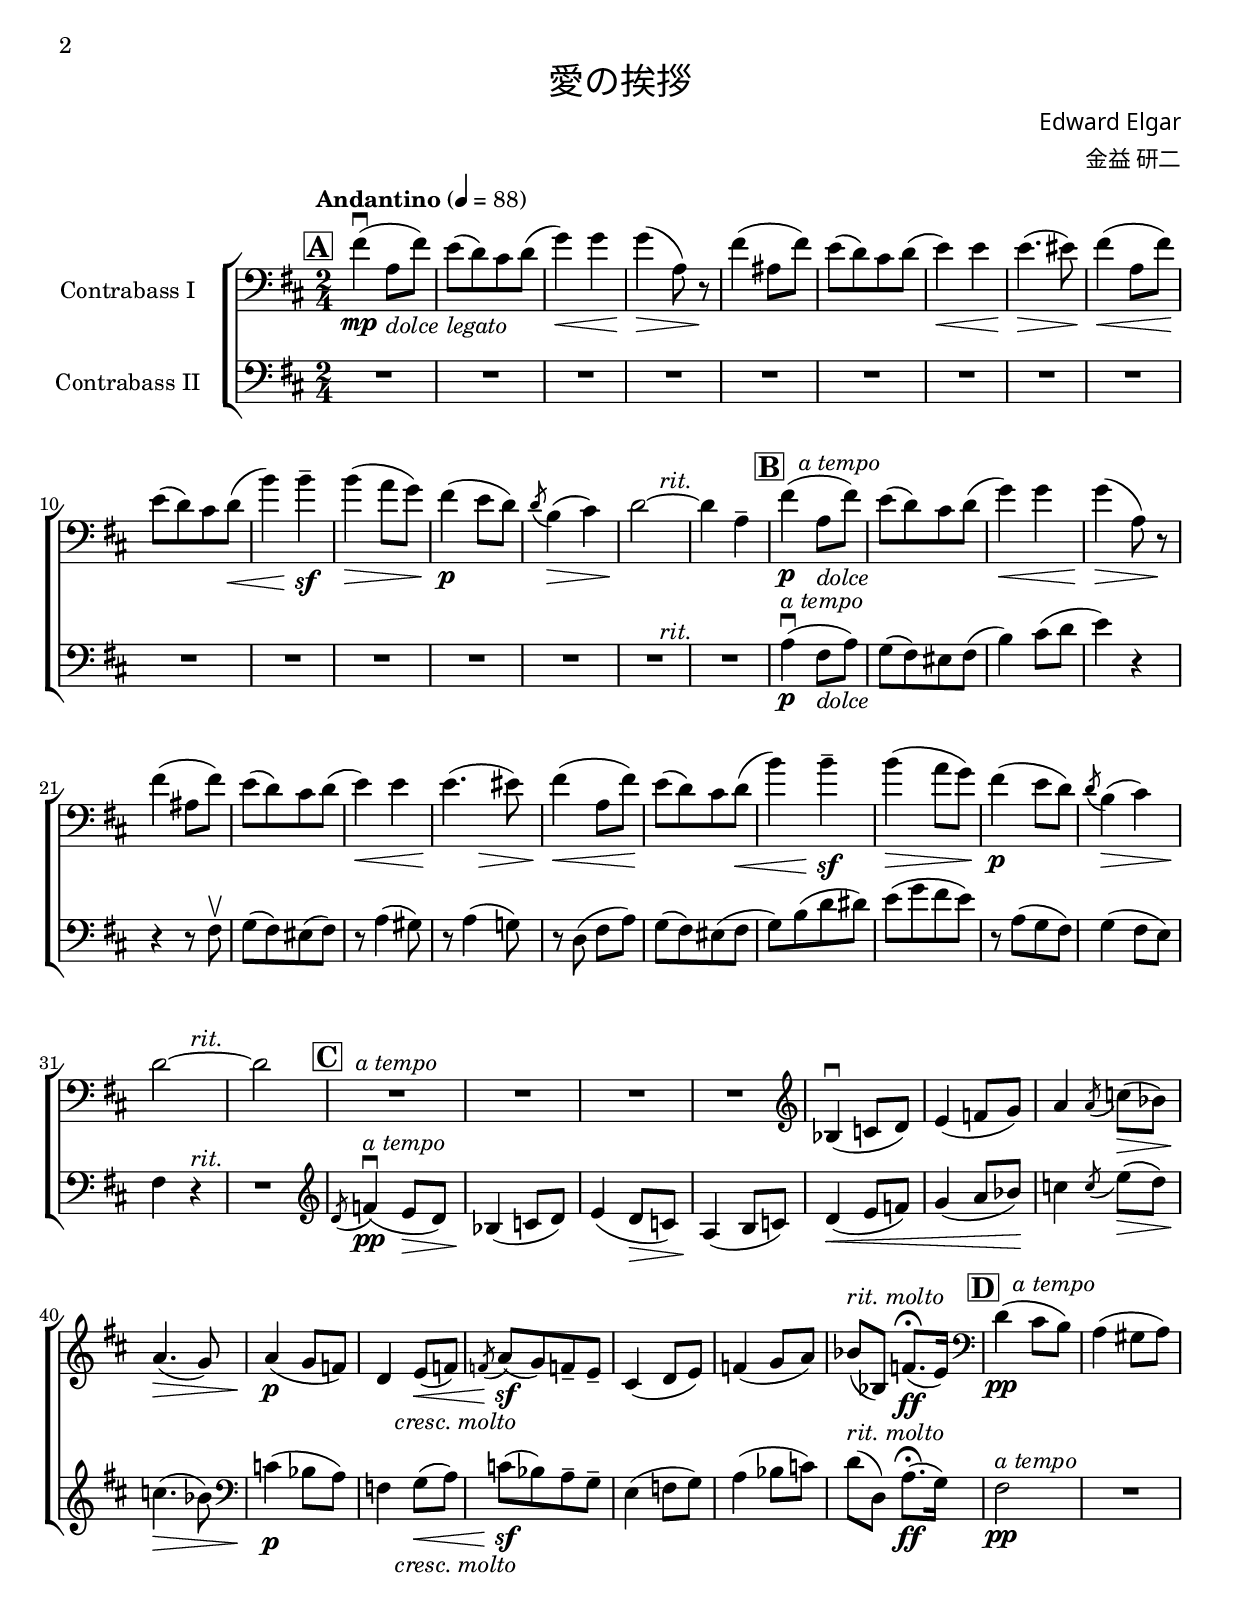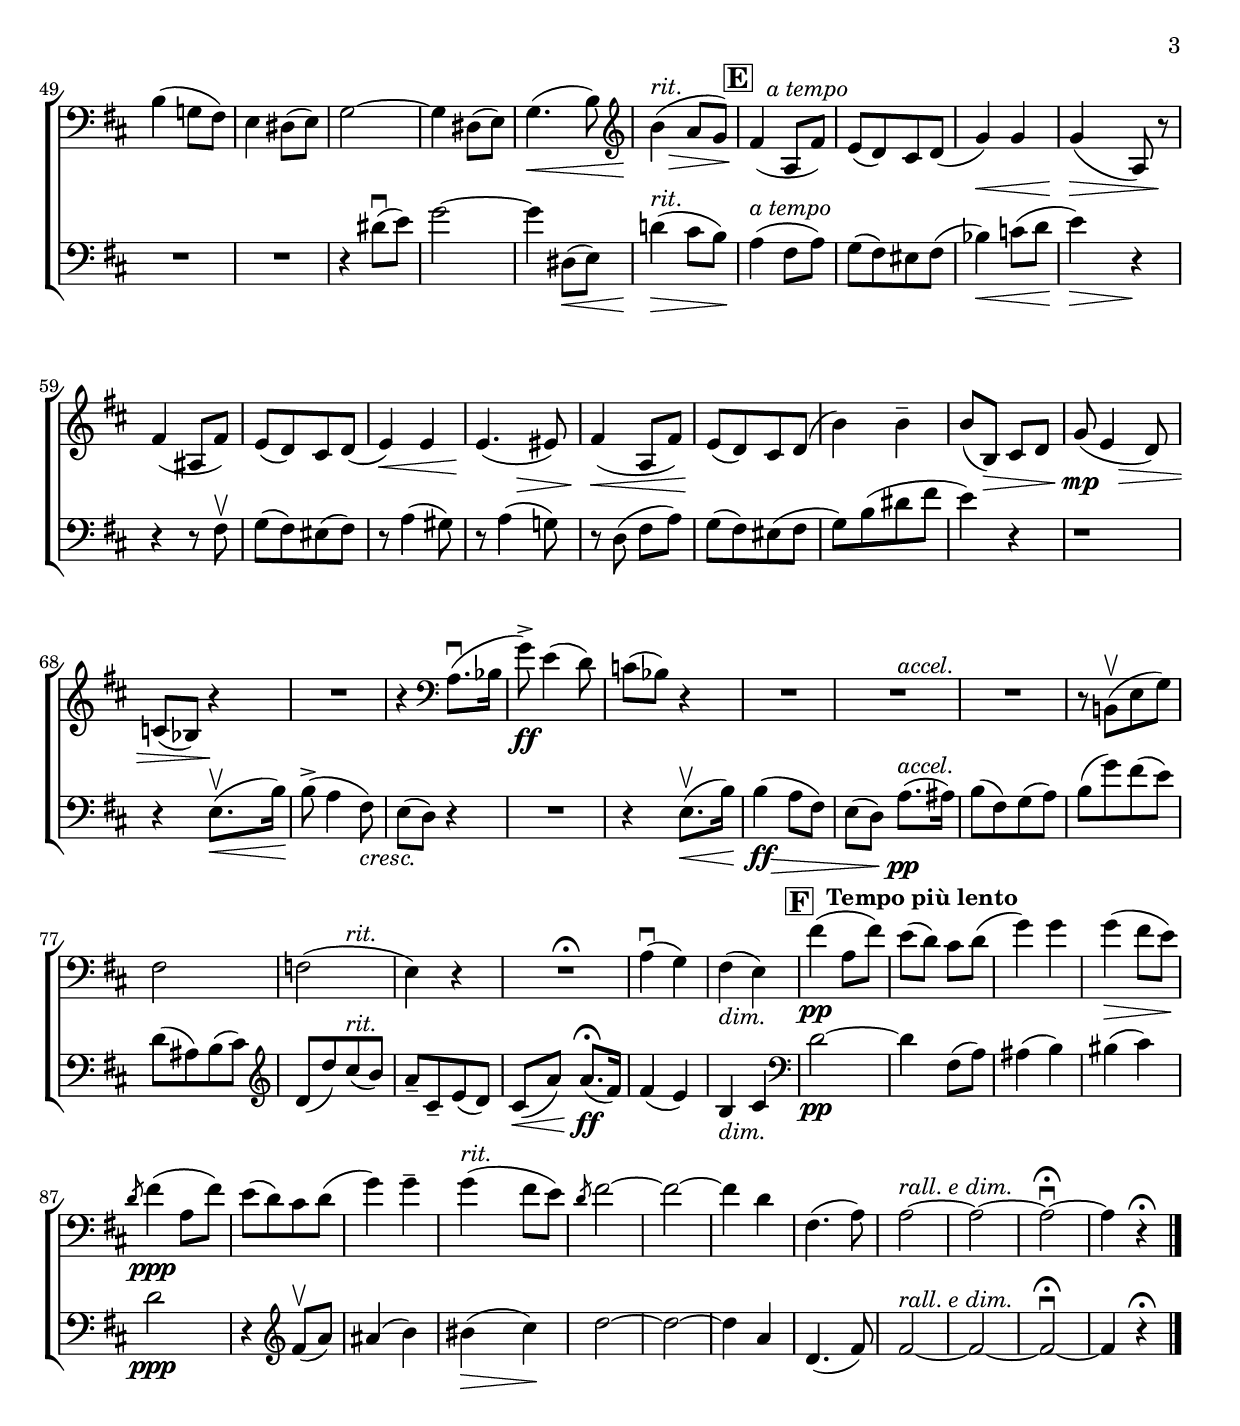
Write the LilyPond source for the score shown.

\version "2.24.0"
\header {
  title = \markup {
          \override #'(font-name . "HGSSoeiKakupoptai")
          "愛の挨拶"
  }
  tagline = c
  composer = \markup {
          \override #'(font-name . "HGSSoeiKakupoptai")
          "Edward Elgar"
  }
  arranger = \markup {
          \override #'(font-name . "HGSSoeiKakupoptai")
          "金益 研二"
  }
}


#(set-global-staff-size 20)
#(set-default-paper-size "a4" )

%%以下、定義
ffz = #(make-dynamic-script "ffz")
fpp = #(make-dynamic-script "fpp")
%%ここまで、定義

\paper {
  #(set-paper-size "a4")
  top-margin = 2\cm
  bottom-margin = 1\cm
  left-margin = 1\cm
  right-margin = 1\cm

  markup-markup-spacing.basic-distance = #20
  markup-system-spacing.basic-distance = #20
  last-bottom-spacing.basic-distance = #12
  system-system-spacing.basic-distance = #16
  score-markup-spacing.basic-distance = #20

  print-page-number = ##t
  print-first-page-number = ##t
  first-page-number = 2

}


\layout {
  indent = 3.0\cm %%0にするといい
}


\score {
  \new ChoirStaff <<    
    \new Staff \with {
      instrumentName = "Contrabass I "
    }{
      \compressEmptyMeasures
      \relative c'{
  \set Score.rehearsalMarkFormatter = #format-mark-box-alphabet
  \numericTimeSignature
  \time 2/4 %%拍子
  \set Staff.midiInstrument = "contrabass"
  \clef bass %%音部記号　ト音…treble　ヘ音…bass　ハ音…alto
  \override Hairpin.minimum-length = #6

  \key d \major  %%調
  \tempo Andantino 4=88  %%BPM
  \mark \default
  fis4\mp\downbow( a,8_\markup{\italic dolce} fis')
  e_\markup{\italic legato}[( d) cis d](
  g4\<) g
  g\>( a,8) r\!
  fis'4( ais,8 fis')
  e[( d) cis d](
  e4\<) e
  e4.\>( eis8)
  fis4\<( a,8 fis')
  e\![( d) cis d\<](
  b'4) b--\sf
  b\>( a8 g)
  fis4\p( e8 d)
  \acciaccatura d8 b4\>( cis)
  << d2~\! {s4 s^\markup{\italic rit.}}>>
  d4 a--
  \mark \default
  <<fis'4\p( {s8 s^\markup{\italic {a tempo}}}>> a,8_\markup{\italic dolce} fis')
  e[( d) cis d](
  g4\<) g
  g\>( a,8) r\!
  fis'4( ais,8 fis')
  e[( d) cis d](
  e4\<) e
  <<{e4.\!( eis8)} {s4 s\>}>>
  fis4\<( a,8 fis')
  e\![( d) cis d\<](
  b'4) b--\sf
  b\>( a8 g)
  fis4\p( e8 d)
  \acciaccatura d8 b4\>( cis)
  << d2~\! {s4 s^\markup{\italic rit.}}>>
  d2
  \mark \default
  \acciaccatura s8 R1*1/2^\markup{\italic {a tempo}}
  R1*1/2*3
  \clef treble
  bes4\downbow( c8 d)
  e4( f8 g)
  a4 \acciaccatura a8 c8\>( bes)
  a4.\>( g8)
  a4\p( g8 f)
  <<d4 {s8 s_\markup{\italic {cresc. molto}}}>> e8\<( f)
  \acciaccatura f8 a8\sf[( g) f!-- e--]
  cis4( d8 e)
  f4( g8 a)
  bes^\markup{\italic {rit. molto}}( bes,) f'8.\ff\fermata( e16)
  \mark \default
  \clef bass
  <<d4\pp( {s8 s^\markup{\italic {a tempo}}}>> cis8 b)
  a4( gis8 a)
  b4( g!8 fis)
  e4 dis8( e)
  g2~
  g4 dis8( e)
  g4.\<( b8)
  \clef treble
  <<b'4^\markup{\italic rit.}\!( {s8 s\>}>> a8 g)
  \mark \default
  <<fis4\!( {s8 s^\markup{\italic {a tempo}}}>> a,8 fis')
  e[( d) cis d](
  g4\<) g
  g\>( a,8) r\!
  fis'4( ais,8 fis')
  e[( d) cis d](
  e4\<) e
  <<{e4.\!( eis8)} {s4 s\>}>>
  fis4\<( a,8 fis')
  e\![( d) cis d](
  b'4) b--
  b8( b,)\> cis d
  g8\mp( <<e4 {s8 s\>}>> d8)
  c( bes) r4\!
  R1*1/2
  r4 \clef bass a8.\downbow( bes16
  g'8->\ff) e4( d8)
  c( bes) r4
  R1*1/2
  <<R1*1/2 {s4 s^\markup{\italic accel.}}>>
  R1*1/2
  r8 b,!\upbow[( e g)]
  fis2
  << f2( {s4 s^\markup{\italic rit.}}>>
  e4) r4
  R1*1/2\fermata
  a4\downbow( g)
  fis_\markup{\italic dim.}( e)
  \mark \default
  << fis'4\pp( {s8 \tempo "Tempo più lento" s}>> a,8 fis')
  e( d) cis d(
  g4) g
  g\>( fis8 e)
  \slashedGrace d8 fis4\ppp( a,8 fis')
  e[( d) cis d](
  g4) g--
  g^\markup{\italic rit.}( fis8 e)
  \slashedGrace d8 fis2~
  fis~
  fis4 d
  fis,4.( a8)
  a2~^\markup{\italic {rall. e dim.}}
  a~
  a~\downbow\fermata
  a4 r\fermata
  \bar "|."
}

    }
       
    \new Staff \with {
      instrumentName = "Contrabass II "
    }{
      \compressEmptyMeasures
      \relative c'{
  \set Score.rehearsalMarkFormatter = #format-mark-box-alphabet
  \numericTimeSignature
  \time 2/4 %%拍子
  \set Staff.midiInstrument = "contrabass"
  \clef bass %%音部記号　ト音…treble　ヘ音…bass　ハ音…alto
  \override Hairpin.minimum-length = #6

  \key d \major  %%調
  \tempo Andantino 4=88  %%BPM
  \mark \default
  R1*1/2*14
  << R1*1/2 {s4 s^\markup{\italic rit.}}>>
  R1*1/2
  \mark \default
  a4\p\downbow^\markup{\italic {a tempo}}( fis8_\markup{\italic dolce} a)
  g[( fis) eis fis](
  b4) cis8( d
  e4) r
  r4 r8 fis,\upbow
  g[( fis) eis( fis)]
  r a4( gis8)
  r a4( g!8)
  r d( fis a)
  g[( fis) eis( fis]
  g)[ b( d dis)]
  e[( g fis e)]
  r a,[( g fis)]
  g4( fis8 e)
  fis4 r^\markup{\italic rit.}
  R1*1/2
  \mark \default
  \clef treble
  \acciaccatura d'8 f4\pp\downbow^\markup{\italic {a tempo}}( e8\> d)
  bes4\!( c8 d)
  e4( d8\> c)
  a4\!( b8 c)
  d4\<( e8 f)
  g4( a8 bes\!)
  c4 \acciaccatura c8 e\>( d)
  c4.\>( bes8)
  \clef bass
  c,4\p( bes8 a)
  <<f4 {s8 s_\markup{\italic {cresc. molto}}}>> g8\<( a)
  c8\sf[( bes) a-- g--]
  e4( f8 g)
  a4( bes8 c)
  d^\markup{\italic {rit. molto}}( d,) a'8.\ff\fermata( g16)
  \mark \default
  fis2\pp^\markup{\italic {a tempo}}
  R1*1/2*3
  r4 dis'8\downbow( e)
  g2~
  g4 dis,8\<( e)
  d'!4\>^\markup{\italic rit.}( cis8 b\!)
  \mark \default
  a4^\markup{\italic {a tempo}}( fis8 a)
  g[( fis) eis fis](
  bes4\<) c8( d
  e4\>) r\!
  r4 r8 fis,\upbow
  g[( fis) eis( fis)]
  r a4( gis8)
  r a4( g!8)
  r d( fis a)
  g[( fis) eis( fis]
  g)[ b( dis fis]
  e4) r
  r1*1/2
  r4 e,8.\upbow\<( b'16\!)
  b8->( a4 fis8_\markup{\italic cresc.})
  e( d) r4
  R1*1/2
  r4 e8.\upbow\<( b'16)
  << b4\ff( {s8 s\>}>> a8 fis)
  e( d) a'8.\pp^\markup{\italic accel.}( ais16)
  b8[( fis) g( a)]
  b[( g') fis( e)]
  d[( ais) b( cis)]
  \clef treble
  d[( d') cis^\markup{\italic rit.}( b)]
  a--[ cis,-- e( d)]
  cis\<( a') a8.\ff\fermata( fis16)
  fis4( e)
  b_\markup{\italic dim.} cis
  \mark \default
  \clef bass
  << d2\pp~ {s8 \tempo "Tempo più lento" s4.} >>
  d4 fis,8( a)
  ais4( b)
  bis( cis)
  d2\ppp
  r4 \clef treble fis8\upbow( a)
  ais4( b)
  bis\>( cis\!)
  d2~
  d2~
  d4 a
  d,4.( fis8)
  fis2~^\markup{\italic {rall. e dim.}}
  fis~
  fis\fermata\downbow~
  fis4 r\fermata
  \bar "|."
}

    }
  >>
  \layout{}
  \midi{}
}